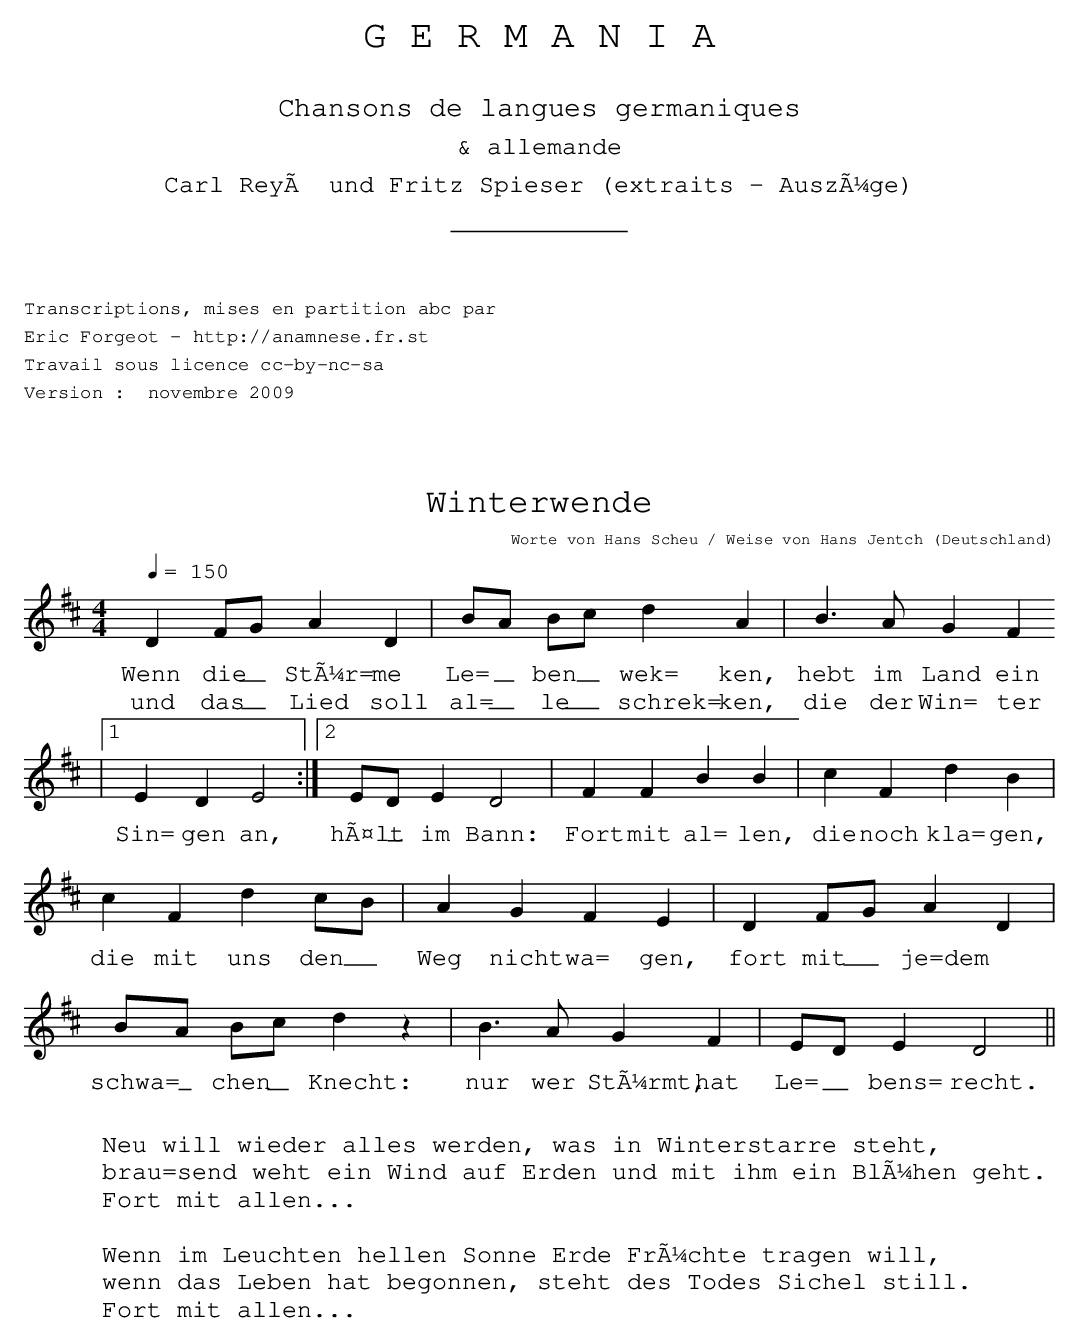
X:1
T:Winterwende
O:Deutschland
C:Worte von Hans Scheu / Weise von Hans Jentch
M:4/4
L:1/8
Q:1/4=150
K:D
D2 FG A2 D2 | BA Bc d2 A2 | B3 A G2 F2
w:Wenn die_ Stür= me | Le=_ ben _ wek= ken, hebt im Land ein
w:und das_ Lied soll | al=_ le_ schrek= ken, die der Win= ter
|1 E2 D2 E4 :|2 ED E2 D4 | F2 F2 B2 B2 | c2 F2 d2 B2 |
w:Sin= gen an, | hält_ im Bann: Fort mit al= len, die noch kla= gen,
c2 F2 d2 cB | A2 G2 F2 E2 | D2 FG A2 D2 |
w:die mit uns den_ Weg nicht wa= gen, fort mit_ je=dem
BA Bc d2 z2 | B3 A G2 F2 | ED E2 D4 ||
w:schwa=_ chen_ Knecht: nur wer Stürmt, hat Le=_ bens= recht.
W:
W:Neu will wieder alles werden, was in Winterstarre steht,
W:brau=send weht ein Wind auf Erden und mit ihm ein Blühen geht.
W:Fort mit allen...
W:
W:Wenn im Leuchten hellen Sonne Erde Früchte tragen will,
W:wenn das Leben hat begonnen, steht des Todes Sichel still.
W:Fort mit allen...
